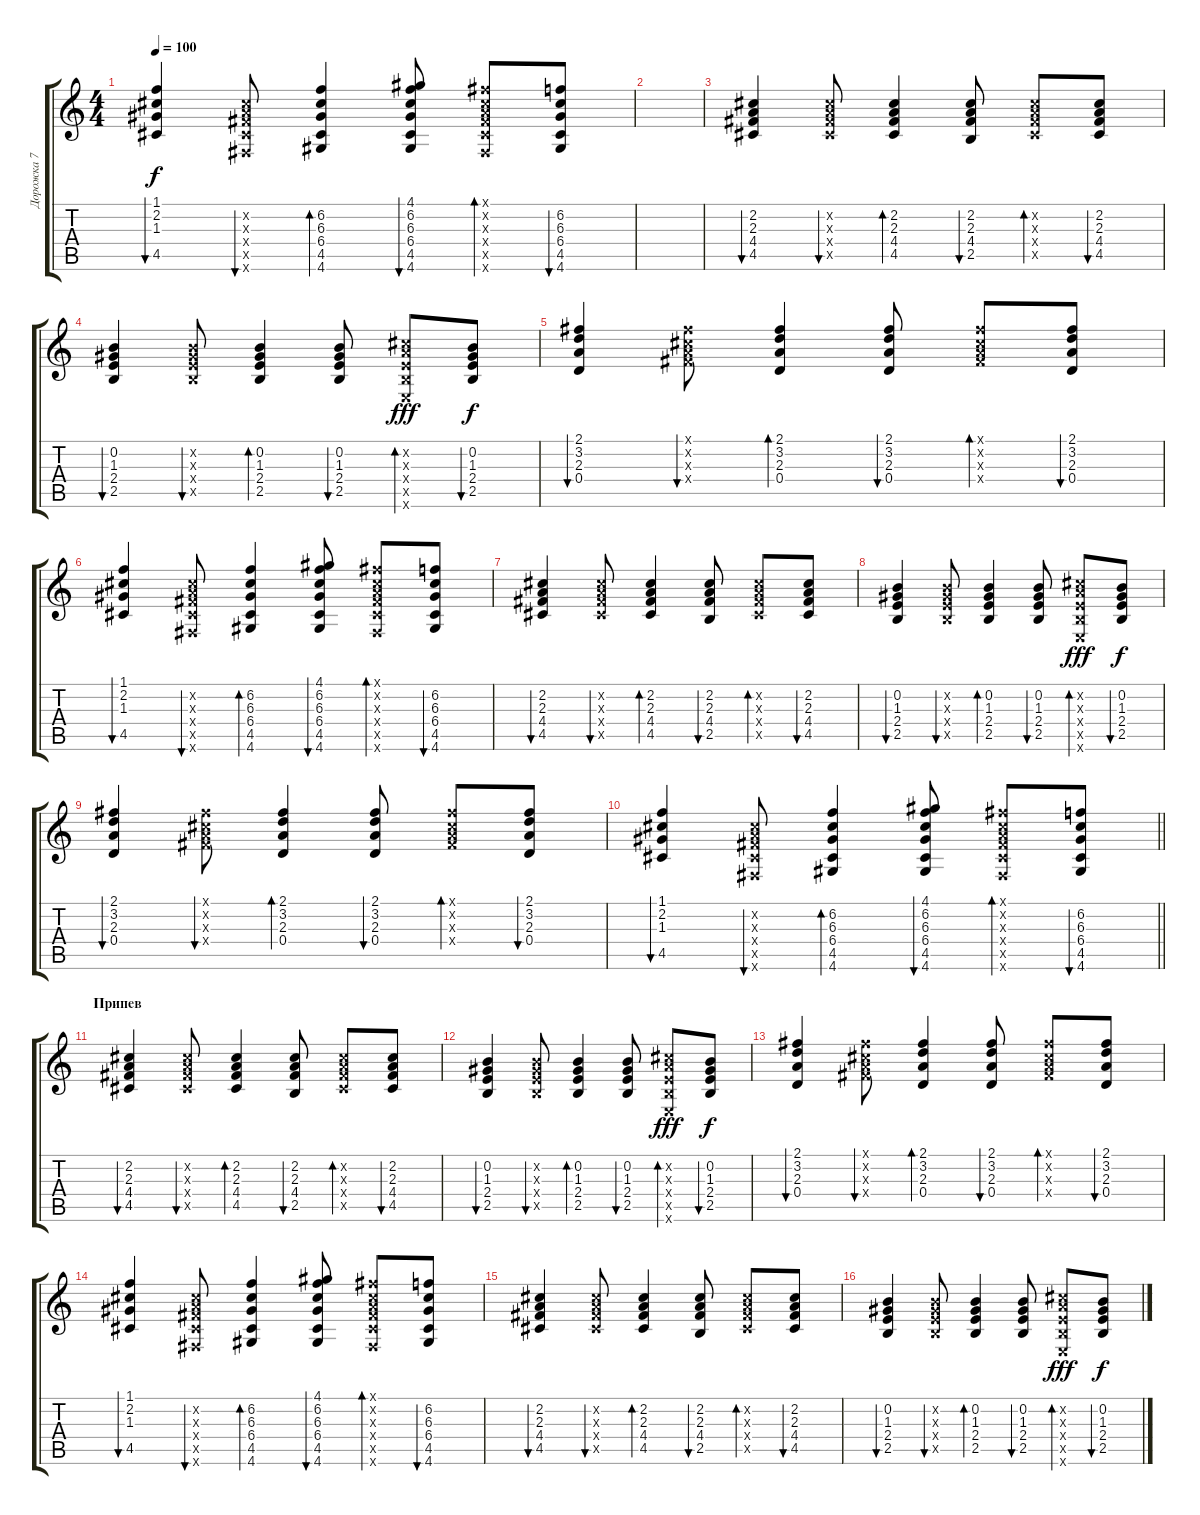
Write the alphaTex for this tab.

\track ("Дорожка 7" "Дорожка 7") {instrument acousticguitarsteel}
\staff {score tabs}
\tuning (E4 B3 G3 D3 A2 E2) {hide}
\ts (4 4)
\tempo 100
\clef g2
\ks c
(1.1 2.2 1.3 4.5).4{bu 60 dy f} (2.2{x} 2.3{x} 4.4{x} 4.5{x} 2.6{x}).8{bu 60} (6.2 6.3 6.4 4.5 4.6).4{bd 60} (4.1 6.2 6.3 6.4 4.5 4.6).8{bu 60} (2.1{x} 2.2{x} 2.3{x} 4.4{x} 4.5{x} 2.6{x}).8{bd 60} (6.2 6.3 6.4 4.5 4.6).8{bu 60} |
|
(2.2 2.3 4.4 4.5).4{bu 60} (2.2{x} 2.3{x} 4.4{x} 4.5{x}).8{bu 60} (2.2 2.3 4.4 4.5).4{bd 60} (2.2 2.3 4.4 2.5).8{bu 60} (2.2{x} 2.3{x} 4.4{x} 4.5{x}).8{bd 60} (2.2 2.3 4.4 4.5).8{bu 60} |
(0.2 1.3 2.4 2.5).4{bu 60} (0.2{x} 1.3{x} 2.4{x} 2.5{x}).8{bu 60} (0.2 1.3 2.4 2.5).4{bd 60} (0.2 1.3 2.4 2.5).8{bu 60} (2.2{x} 2.3{x} 2.4{x} 2.5{x} 0.6{x}).8{bd 60 dy fff} (0.2 1.3 2.4 2.5).8{bu 60 dy f} |
(2.1 3.2 2.3 0.4).4{bu 60} (2.1{x} 2.2{x} 2.3{x} 4.4{x}).8{bu 60} (2.1 3.2 2.3 0.4).4{bd 60} (2.1 3.2 2.3 0.4).8{bu 60} (2.1{x} 2.2{x} 2.3{x} 4.4{x}).8{bd 60} (2.1 3.2 2.3 0.4).8{bu 60} |
(1.1 2.2 1.3 4.5).4{bu 60} (2.2{x} 2.3{x} 4.4{x} 4.5{x} 2.6{x}).8{bu 60} (6.2 6.3 6.4 4.5 4.6).4{bd 60} (4.1 6.2 6.3 6.4 4.5 4.6).8{bu 60} (2.1{x} 2.2{x} 2.3{x} 4.4{x} 4.5{x} 2.6{x}).8{bd 60} (6.2 6.3 6.4 4.5 4.6).8{bu 60} |
(2.2 2.3 4.4 4.5).4{bu 60} (2.2{x} 2.3{x} 4.4{x} 4.5{x}).8{bu 60} (2.2 2.3 4.4 4.5).4{bd 60} (2.2 2.3 4.4 2.5).8{bu 60} (2.2{x} 2.3{x} 4.4{x} 4.5{x}).8{bd 60} (2.2 2.3 4.4 4.5).8{bu 60} |
(0.2 1.3 2.4 2.5).4{bu 60} (0.2{x} 1.3{x} 2.4{x} 2.5{x}).8{bu 60} (0.2 1.3 2.4 2.5).4{bd 60} (0.2 1.3 2.4 2.5).8{bu 60} (2.2{x} 2.3{x} 2.4{x} 2.5{x} 0.6{x}).8{bd 60 dy fff} (0.2 1.3 2.4 2.5).8{bu 60 dy f} |
(2.1 3.2 2.3 0.4).4{bu 60} (2.1{x} 2.2{x} 2.3{x} 4.4{x}).8{bu 60} (2.1 3.2 2.3 0.4).4{bd 60} (2.1 3.2 2.3 0.4).8{bu 60} (2.1{x} 2.2{x} 2.3{x} 4.4{x}).8{bd 60} (2.1 3.2 2.3 0.4).8{bu 60} |
\barLineRight lightlight
(1.1 2.2 1.3 4.5).4{bu 60} (2.2{x} 2.3{x} 4.4{x} 4.5{x} 2.6{x}).8{bu 60} (6.2 6.3 6.4 4.5 4.6).4{bd 60} (4.1 6.2 6.3 6.4 4.5 4.6).8{bu 60} (2.1{x} 2.2{x} 2.3{x} 4.4{x} 4.5{x} 2.6{x}).8{bd 60} (6.2 6.3 6.4 4.5 4.6).8{bu 60} |
\section ("" "Припев")
(2.2 2.3 4.4 4.5).4{bu 60} (2.2{x} 2.3{x} 4.4{x} 4.5{x}).8{bu 60} (2.2 2.3 4.4 4.5).4{bd 60} (2.2 2.3 4.4 2.5).8{bu 60} (2.2{x} 2.3{x} 4.4{x} 4.5{x}).8{bd 60} (2.2 2.3 4.4 4.5).8{bu 60} |
(0.2 1.3 2.4 2.5).4{bu 60} (0.2{x} 1.3{x} 2.4{x} 2.5{x}).8{bu 60} (0.2 1.3 2.4 2.5).4{bd 60} (0.2 1.3 2.4 2.5).8{bu 60} (2.2{x} 2.3{x} 2.4{x} 2.5{x} 0.6{x}).8{bd 60 dy fff} (0.2 1.3 2.4 2.5).8{bu 60 dy f} |
(2.1 3.2 2.3 0.4).4{bu 60} (2.1{x} 2.2{x} 2.3{x} 4.4{x}).8{bu 60} (2.1 3.2 2.3 0.4).4{bd 60} (2.1 3.2 2.3 0.4).8{bu 60} (2.1{x} 2.2{x} 2.3{x} 4.4{x}).8{bd 60} (2.1 3.2 2.3 0.4).8{bu 60} |
(1.1 2.2 1.3 4.5).4{bu 60} (2.2{x} 2.3{x} 4.4{x} 4.5{x} 2.6{x}).8{bu 60} (6.2 6.3 6.4 4.5 4.6).4{bd 60} (4.1 6.2 6.3 6.4 4.5 4.6).8{bu 60} (2.1{x} 2.2{x} 2.3{x} 4.4{x} 4.5{x} 2.6{x}).8{bd 60} (6.2 6.3 6.4 4.5 4.6).8{bu 60} |
(2.2 2.3 4.4 4.5).4{bu 60} (2.2{x} 2.3{x} 4.4{x} 4.5{x}).8{bu 60} (2.2 2.3 4.4 4.5).4{bd 60} (2.2 2.3 4.4 2.5).8{bu 60} (2.2{x} 2.3{x} 4.4{x} 4.5{x}).8{bd 60} (2.2 2.3 4.4 4.5).8{bu 60} |
(0.2 1.3 2.4 2.5).4{bu 60} (0.2{x} 1.3{x} 2.4{x} 2.5{x}).8{bu 60} (0.2 1.3 2.4 2.5).4{bd 60} (0.2 1.3 2.4 2.5).8{bu 60} (2.2{x} 2.3{x} 2.4{x} 2.5{x} 0.6{x}).8{bd 60 dy fff} (0.2 1.3 2.4 2.5).8{bu 60 dy f}
